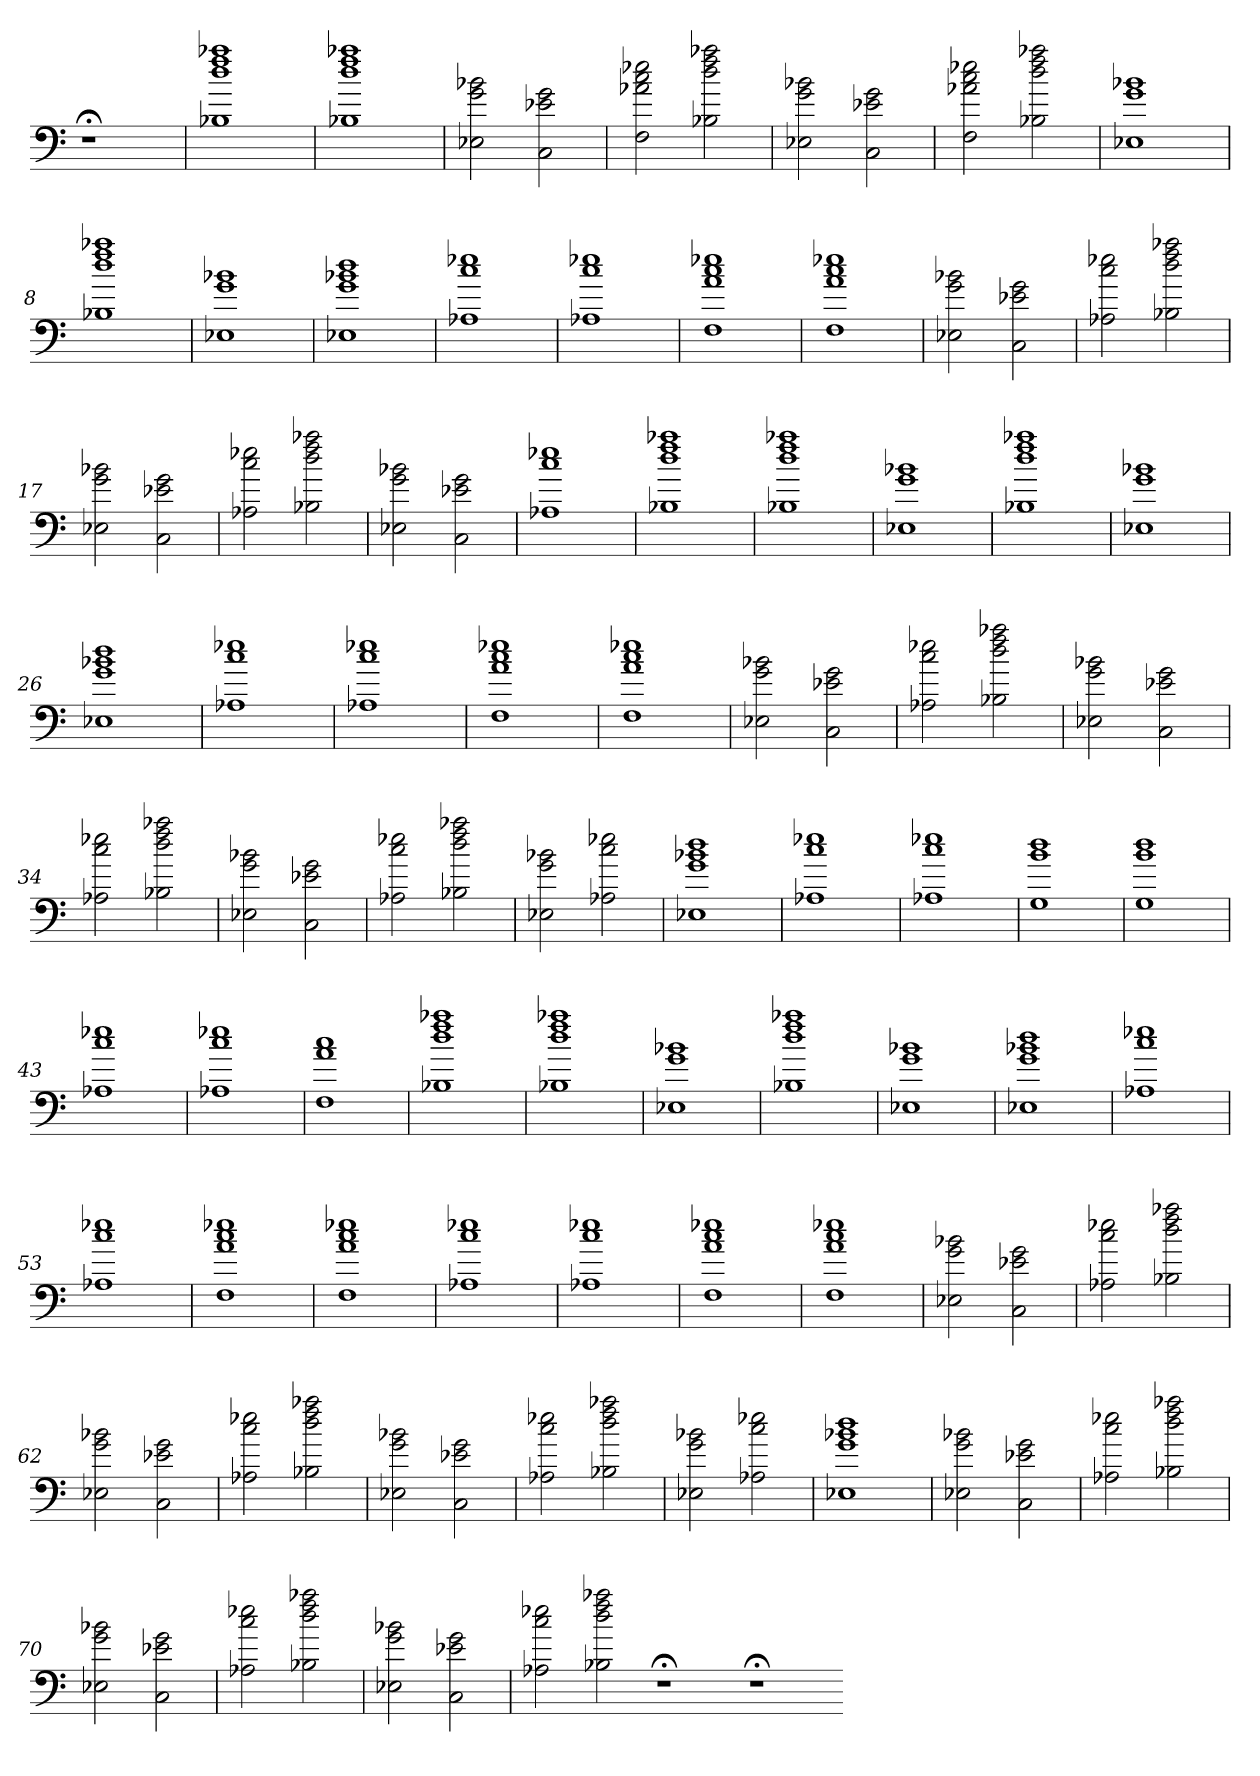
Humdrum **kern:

**kern
*part1
*staff1
=
1r;<
=1
1B-X 1dd 1ff 1aa-X
=2
1B-X 1dd 1ff 1aa-X
=3
2E-X 2g 2b-X
2C 2e-X 2g
=4
2F 2a-X 2cc 2ee-X
2B-X 2dd 2ff 2aa-X
=5
2E-X 2g 2b-X
2C 2e-X 2g
=6
2F 2a-X 2cc 2ee-X
2B-X 2dd 2ff 2aa-X
=7
1E-X 1g 1b-X
=8
1B-X 1dd 1ff 1aa-X
=9
1E-X 1g 1b-X
=10
1E-X 1g 1b-X 1dd
=11
1A-X 1cc 1ee-X
=12
1A-X 1cc 1ee-X
=13
1F 1a 1cc 1ee-X
=14
1F 1a 1cc 1ee-X
=15
2E-X 2g 2b-X
2C 2e-X 2g
=16
2A-X 2cc 2ee-X
2B-X 2dd 2ff 2aa-X
=17
2E-X 2g 2b-X
2C 2e-X 2g
=18
2A-X 2cc 2ee-X
2B-X 2dd 2ff 2aa-X
=19
2E-X 2g 2b-X
2C 2e-X 2g
=20
1A-X 1cc 1ee-X
=21
1B-X 1dd 1ff 1aa-X
=22
1B-X 1dd 1ff 1aa-X
=23
1E-X 1g 1b-X
=24
1B-X 1dd 1ff 1aa-X
=25
1E-X 1g 1b-X
=26
1E-X 1g 1b-X 1dd
=27
1A-X 1cc 1ee-X
=28
1A-X 1cc 1ee-X
=29
1F 1a 1cc 1ee-X
=30
1F 1a 1cc 1ee-X
=31
2E-X 2g 2b-X
2C 2e-X 2g
=32
2A-X 2cc 2ee-X
2B-X 2dd 2ff 2aa-X
=33
2E-X 2g 2b-X
2C 2e-X 2g
=34
2A-X 2cc 2ee-X
2B-X 2dd 2ff 2aa-X
=35
2E-X 2g 2b-X
2C 2e-X 2g
=36
2A-X 2cc 2ee-X
2B-X 2dd 2ff 2aa-X
=37
2E-X 2g 2b-X
2A-X 2cc 2ee-X
=38
1E-X 1g 1b-X 1dd
=39
1A-X 1cc 1ee-X
=40
1A-X 1cc 1ee-X
=41
1G 1b 1dd
=42
1G 1b 1dd
=43
1A-X 1cc 1ee-X
=44
1A-X 1cc 1ee-X
=45
1F 1a 1cc
=46
1B-X 1dd 1ff 1aa-X
=47
1B-X 1dd 1ff 1aa-X
=48
1E-X 1g 1b-X
=49
1B-X 1dd 1ff 1aa-X
=50
1E-X 1g 1b-X
=51
1E-X 1g 1b-X 1dd
=52
1A-X 1cc 1ee-X
=53
1A-X 1cc 1ee-X
=54
1F 1a 1cc 1ee-X
=55
1F 1a 1cc 1ee-X
=56
1A-X 1cc 1ee-X
=57
1A-X 1cc 1ee-X
=58
1F 1a 1cc 1ee-X
=59
1F 1a 1cc 1ee-X
=60
2E-X 2g 2b-X
2C 2e-X 2g
=61
2A-X 2cc 2ee-X
2B-X 2dd 2ff 2aa-X
=62
2E-X 2g 2b-X
2C 2e-X 2g
=63
2A-X 2cc 2ee-X
2B-X 2dd 2ff 2aa-X
=64
2E-X 2g 2b-X
2C 2e-X 2g
=65
2A-X 2cc 2ee-X
2B-X 2dd 2ff 2aa-X
=66
2E-X 2g 2b-X
2A-X 2cc 2ee-X
=67
1E-X 1g 1b-X 1dd
=68
2E-X 2g 2b-X
2C 2e-X 2g
=69
2A-X 2cc 2ee-X
2B-X 2dd 2ff 2aa-X
=70
2E-X 2g 2b-X
2C 2e-X 2g
=71
2A-X 2cc 2ee-X
2B-X 2dd 2ff 2aa-X
=72
2E-X 2g 2b-X
2C 2e-X 2g
=73
2A-X 2cc 2ee-X
2B-X 2dd 2ff 2aa-X
1r;<
1r;<
=-
*-
